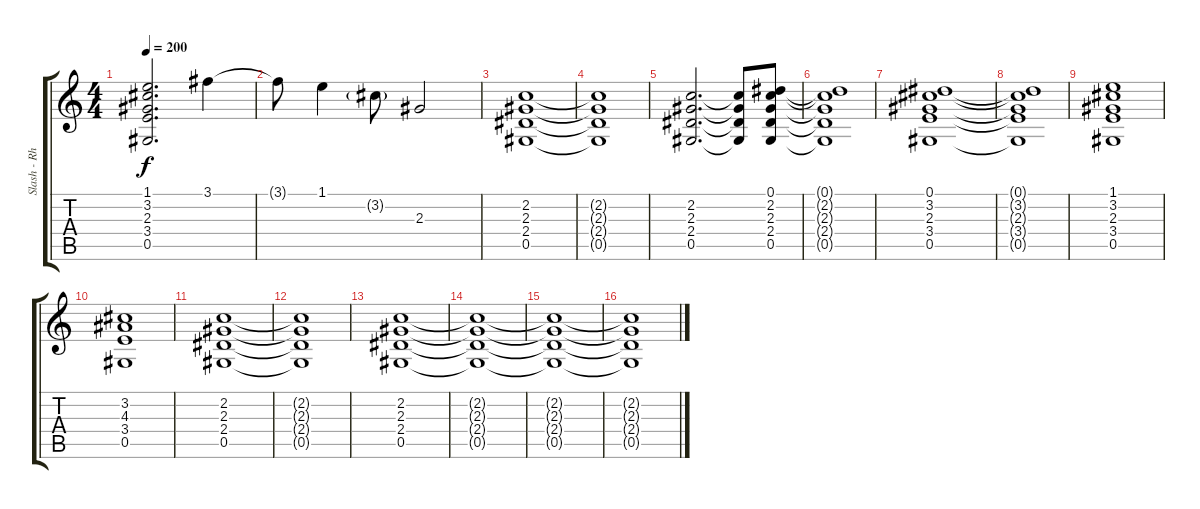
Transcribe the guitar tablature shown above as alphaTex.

\track ("Slash - Rhythm Guitar" "Slash - Rh") {instrument distortionguitar}
\staff {score tabs}
\tuning (Eb4 Bb3 Gb3 Db3 Ab2 Eb2) {hide}
\ts (4 4)
\tempo 200
\clef g2
\ks c
(1.1 3.2 2.3 3.4 0.5).2{d dy f} 3.1.4 |
3.1{t}.8 1.1.4 3.2{g}.8 2.3.2 |
(2.2 2.3 2.4 0.5).1 |
(2.2{t} 2.3{t} 2.4{t} 0.5{t}).1 |
(2.2 2.3 2.4 0.5).2{d} (2.2{t} 2.3{t} 2.4{t} 0.5{t}).8 (0.1 2.2 2.3 2.4 0.5).8 |
(0.1{t} 2.2{t} 2.3{t} 2.4{t} 0.5{t}).1 |
(0.1 3.2 2.3 3.4 0.5).1 |
(0.1{t} 3.2{t} 2.3{t} 3.4{t} 0.5{t}).1 |
(1.1 3.2 2.3 3.4 0.5).1 |
(3.2 4.3 3.4 0.5).1 |
(2.2 2.3 2.4 0.5).1 |
(2.2{t} 2.3{t} 2.4{t} 0.5{t}).1 |
(2.2 2.3 2.4 0.5).1 |
(2.2{t} 2.3{t} 2.4{t} 0.5{t}).1 |
(2.2{t} 2.3{t} 2.4{t} 0.5{t}).1 |
(2.2{t} 2.3{t} 2.4{t} 0.5{t}).1
